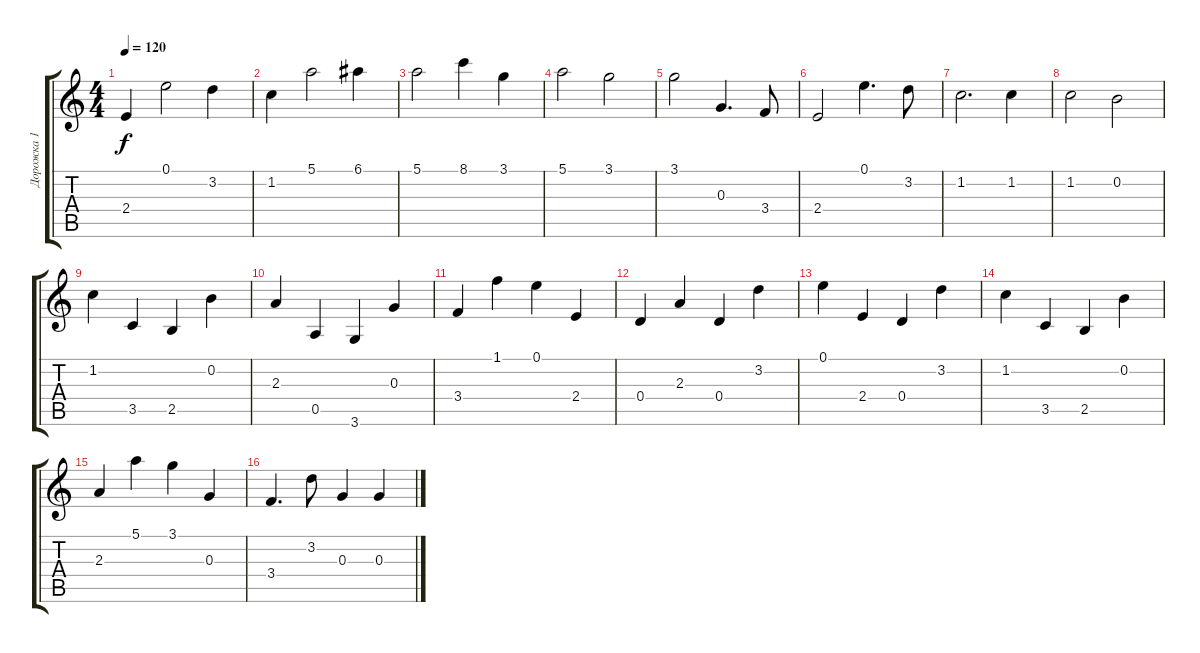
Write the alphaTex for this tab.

\track ("Дорожка 1" "Дорожка 1") {instrument acousticguitarsteel}
\staff {score tabs}
\tuning (E4 B3 G3 D3 A2 E2) {hide}
\ts (4 4)
\tempo 120
\clef g2
\ks c
2.4.4{dy f} 0.1.2 3.2.4 |
1.2.4 5.1.2 6.1.4 |
5.1.2 8.1.4 3.1.4 |
5.1.2 3.1.2 |
3.1.2 0.3.4{d} 3.4.8 |
2.4.2 0.1.4{d} 3.2.8 |
1.2.2{d} 1.2.4 |
1.2.2 0.2.2 |
1.2.4 3.5.4 2.5.4 0.2.4 |
2.3.4 0.5.4 3.6.4 0.3.4 |
3.4.4 1.1.4 0.1.4 2.4.4 |
0.4.4 2.3.4 0.4.4 3.2.4 |
0.1.4 2.4.4 0.4.4 3.2.4 |
1.2.4 3.5.4 2.5.4 0.2.4 |
2.3.4 5.1.4 3.1.4 0.3.4 |
3.4.4{d} 3.2.8 0.3.4 0.3.4
